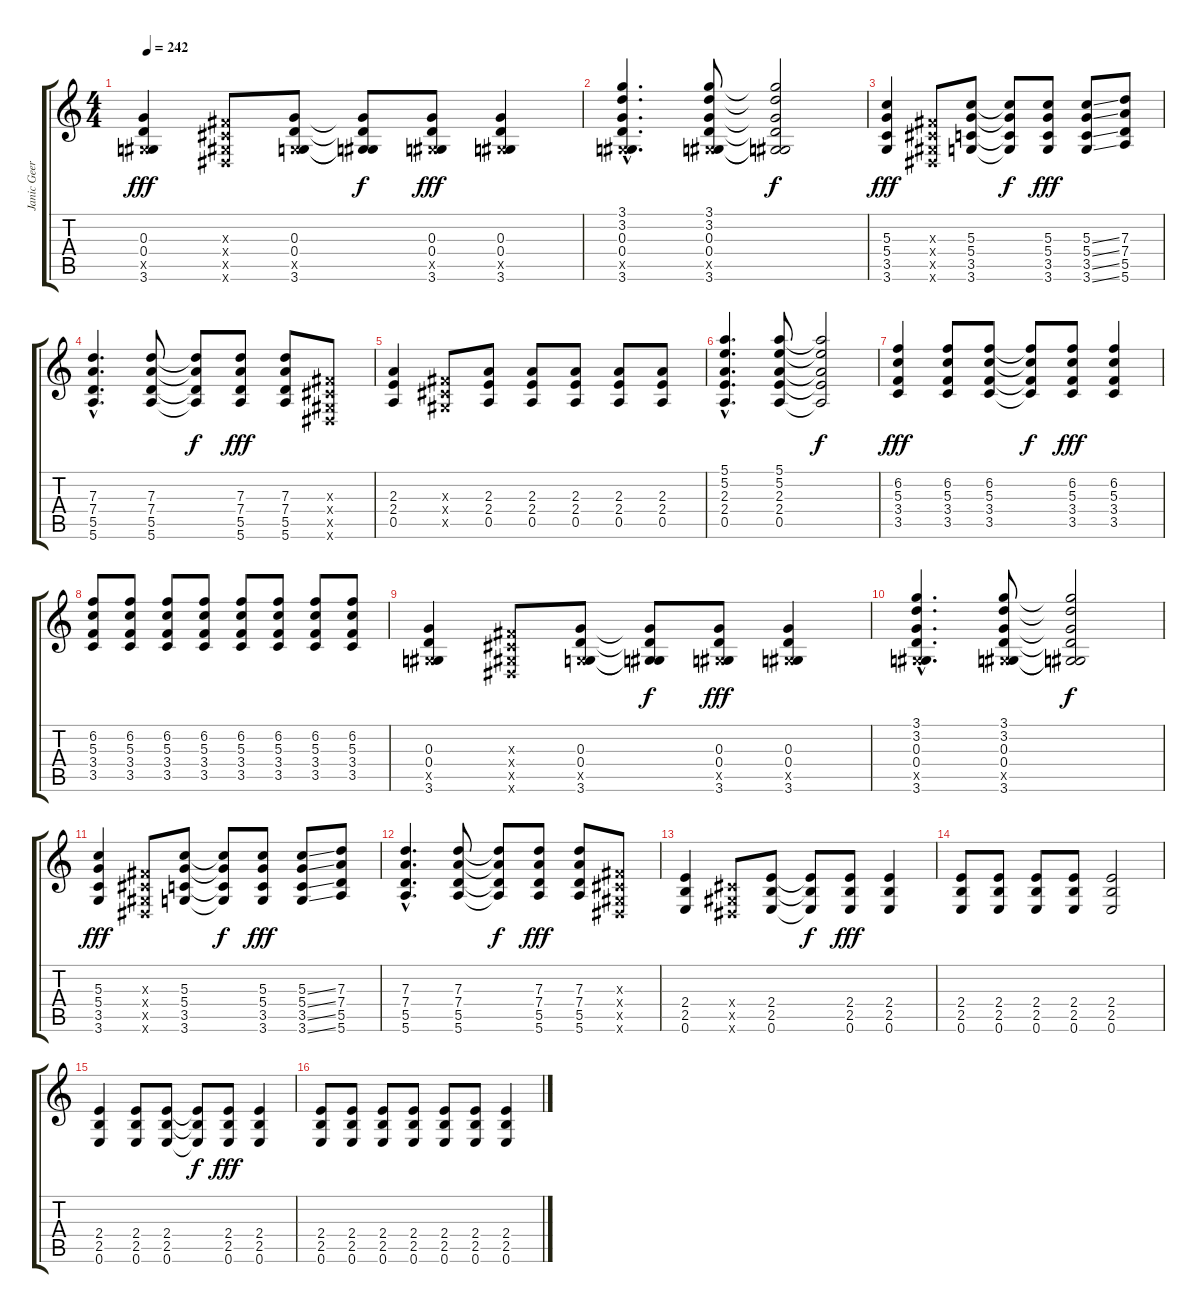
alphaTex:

\track ("Janic Geers" "Janic Geer") {instrument acousticguitarnylon}
\staff {score tabs}
\tuning (E4 B3 G3 D3 A2 E2) {hide}
\ts (4 4)
\tempo 242
\clef g2
\ks c
(0.3 0.4 -1.5{x} 3.6).4{dy fff} (-1.3{x} -1.4{x} -1.5{x} -1.6{x}).8 (0.3 0.4 -1.5{x} 3.6).8 (0.3{t} 0.4{t} -1.5{t} 3.6{t}).8{dy f} (0.3 0.4 -1.5{x} 3.6).8{dy fff} (0.3 0.4 -1.5{x} 3.6).4 |
(3.1{hac} 3.2{hac} 0.3{hac} 0.4{hac} -1.5{hac x} 3.6{hac}).4{d} (3.1 3.2 0.3 0.4 -1.5{x} 3.6).8 (3.1{t} 3.2{t} 0.3{t} 0.4{t} -1.5{t} 3.6{t}).2{dy f} |
(5.3 5.4 3.5 3.6).4{dy fff} (-1.3{x} -1.4{x} -1.5{x} -1.6{x}).8 (5.3 5.4 3.5 3.6).8 (5.3{t} 5.4{t} 3.5{t} 3.6{t}).8{dy f} (5.3 5.4 3.5 3.6).8{dy fff} (5.3{ss} 5.4{ss} 3.5{ss} 3.6{ss}).8 (7.3 7.4 5.5 5.6).8 |
(7.3{hac} 7.4{hac} 5.5{hac} 5.6{hac}).4{d} (7.3 7.4 5.5 5.6).8 (7.3{t} 7.4{t} 5.5{t} 5.6{t}).8{dy f} (7.3 7.4 5.5 5.6).8{dy fff} (7.3 7.4 5.5 5.6).8 (-1.3{x} -1.4{x} -1.5{x} -1.6{x}).8 |
(2.3 2.4 0.5).4 (-1.3{x} -1.4{x} -1.5{x}).8 (2.3 2.4 0.5).8 (2.3 2.4 0.5).8 (2.3 2.4 0.5).8 (2.3 2.4 0.5).8 (2.3 2.4 0.5).8 |
(5.1{hac} 5.2{hac} 2.3{hac} 2.4{hac} 0.5{hac}).4{d} (5.1 5.2 2.3 2.4 0.5).8 (5.1{t} 5.2{t} 2.3{t} 2.4{t} 0.5{t}).2{dy f} |
(6.2 5.3 3.4 3.5).4{dy fff} (6.2 5.3 3.4 3.5).8 (6.2 5.3 3.4 3.5).8 (6.2{t} 5.3{t} 3.4{t} 3.5{t}).8{dy f} (6.2 5.3 3.4 3.5).8{dy fff} (6.2 5.3 3.4 3.5).4 |
(6.2 5.3 3.4 3.5).8 (6.2 5.3 3.4 3.5).8 (6.2 5.3 3.4 3.5).8 (6.2 5.3 3.4 3.5).8 (6.2 5.3 3.4 3.5).8 (6.2 5.3 3.4 3.5).8 (6.2 5.3 3.4 3.5).8 (6.2 5.3 3.4 3.5).8 |
(0.3 0.4 -1.5{x} 3.6).4 (-1.3{x} -1.4{x} -1.5{x} -1.6{x}).8 (0.3 0.4 -1.5{x} 3.6).8 (0.3{t} 0.4{t} -1.5{t} 3.6{t}).8{dy f} (0.3 0.4 -1.5{x} 3.6).8{dy fff} (0.3 0.4 -1.5{x} 3.6).4 |
(3.1{hac} 3.2{hac} 0.3{hac} 0.4{hac} -1.5{hac x} 3.6{hac}).4{d} (3.1 3.2 0.3 0.4 -1.5{x} 3.6).8 (3.1{t} 3.2{t} 0.3{t} 0.4{t} -1.5{t} 3.6{t}).2{dy f} |
(5.3 5.4 3.5 3.6).4{dy fff} (-1.3{x} -1.4{x} -1.5{x} -1.6{x}).8 (5.3 5.4 3.5 3.6).8 (5.3{t} 5.4{t} 3.5{t} 3.6{t}).8{dy f} (5.3 5.4 3.5 3.6).8{dy fff} (5.3{ss} 5.4{ss} 3.5{ss} 3.6{ss}).8 (7.3 7.4 5.5 5.6).8 |
(7.3{hac} 7.4{hac} 5.5{hac} 5.6{hac}).4{d} (7.3 7.4 5.5 5.6).8 (7.3{t} 7.4{t} 5.5{t} 5.6{t}).8{dy f} (7.3 7.4 5.5 5.6).8{dy fff} (7.3 7.4 5.5 5.6).8 (-1.3{x} -1.4{x} -1.5{x} -1.6{x}).8 |
(2.4 2.5 0.6).4 (-1.4{x} -1.5{x} -1.6{x}).8 (2.4 2.5 0.6).8 (2.4{t} 2.5{t} 0.6{t}).8{dy f} (2.4 2.5 0.6).8{dy fff} (2.4 2.5 0.6).4 |
(2.4 2.5 0.6).8 (2.4 2.5 0.6).8 (2.4 2.5 0.6).8 (2.4 2.5 0.6).8 (2.4 2.5 0.6).2 |
(2.4 2.5 0.6).4 (2.4 2.5 0.6).8 (2.4 2.5 0.6).8 (2.4{t} 2.5{t} 0.6{t}).8{dy f} (2.4 2.5 0.6).8{dy fff} (2.4 2.5 0.6).4 |
(2.4 2.5 0.6).8 (2.4 2.5 0.6).8 (2.4 2.5 0.6).8 (2.4 2.5 0.6).8 (2.4 2.5 0.6).8 (2.4 2.5 0.6).8 (2.4 2.5 0.6).4
